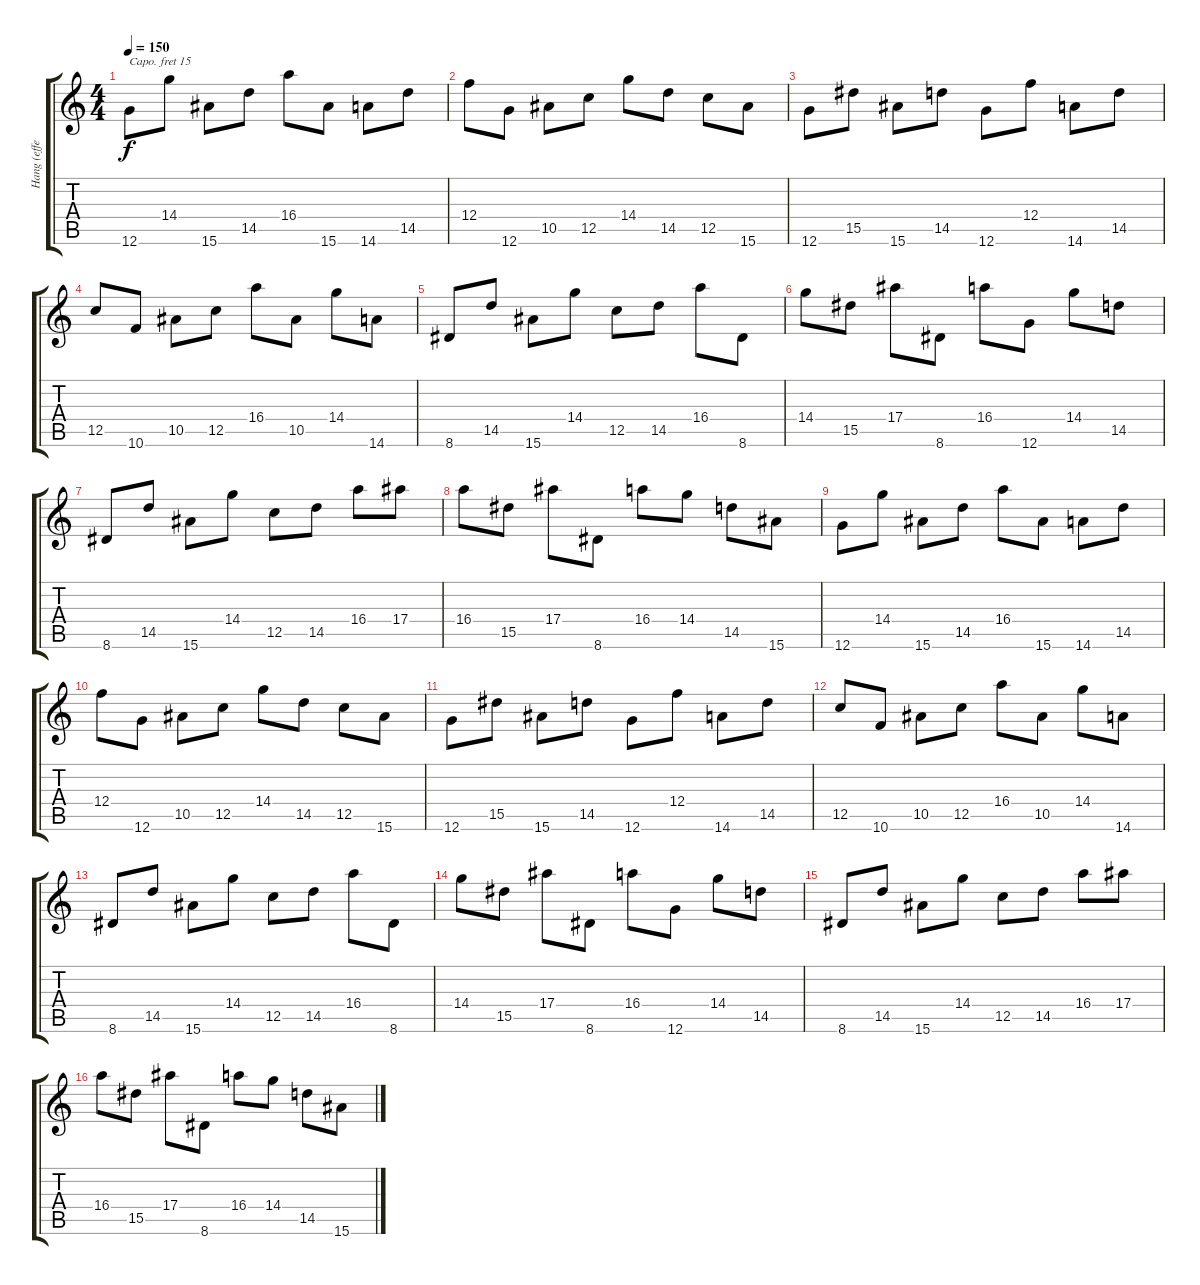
\track ("Hang (effect)" "Hang (effe") {instrument celesta}
\staff {score tabs}
\capo 15
\tuning (E4 B3 G3 D3 A2 E2) {hide}
\ts (4 4)
\tempo 150
\clef g2
\ks c
12.6.8{dy f} 14.4.8 15.6.8 14.5.8 16.4.8 15.6.8 14.6.8 14.5.8 |
12.4.8 12.6.8 10.5.8 12.5.8 14.4.8 14.5.8 12.5.8 15.6.8 |
12.6.8 15.5.8 15.6.8 14.5.8 12.6.8 12.4.8 14.6.8 14.5.8 |
12.5.8 10.6.8 10.5.8 12.5.8 16.4.8 10.5.8 14.4.8 14.6.8 |
8.6.8 14.5.8 15.6.8 14.4.8 12.5.8 14.5.8 16.4.8 8.6.8 |
14.4.8 15.5.8 17.4.8 8.6.8 16.4.8 12.6.8 14.4.8 14.5.8 |
8.6.8 14.5.8 15.6.8 14.4.8 12.5.8 14.5.8 16.4.8 17.4.8 |
16.4.8 15.5.8 17.4.8 8.6.8 16.4.8 14.4.8 14.5.8 15.6.8 |
12.6.8 14.4.8 15.6.8 14.5.8 16.4.8 15.6.8 14.6.8 14.5.8 |
12.4.8 12.6.8 10.5.8 12.5.8 14.4.8 14.5.8 12.5.8 15.6.8 |
12.6.8 15.5.8 15.6.8 14.5.8 12.6.8 12.4.8 14.6.8 14.5.8 |
12.5.8 10.6.8 10.5.8 12.5.8 16.4.8 10.5.8 14.4.8 14.6.8 |
8.6.8 14.5.8 15.6.8 14.4.8 12.5.8 14.5.8 16.4.8 8.6.8 |
14.4.8 15.5.8 17.4.8 8.6.8 16.4.8 12.6.8 14.4.8 14.5.8 |
8.6.8 14.5.8 15.6.8 14.4.8 12.5.8 14.5.8 16.4.8 17.4.8 |
16.4.8 15.5.8 17.4.8 8.6.8 16.4.8 14.4.8 14.5.8 15.6.8
